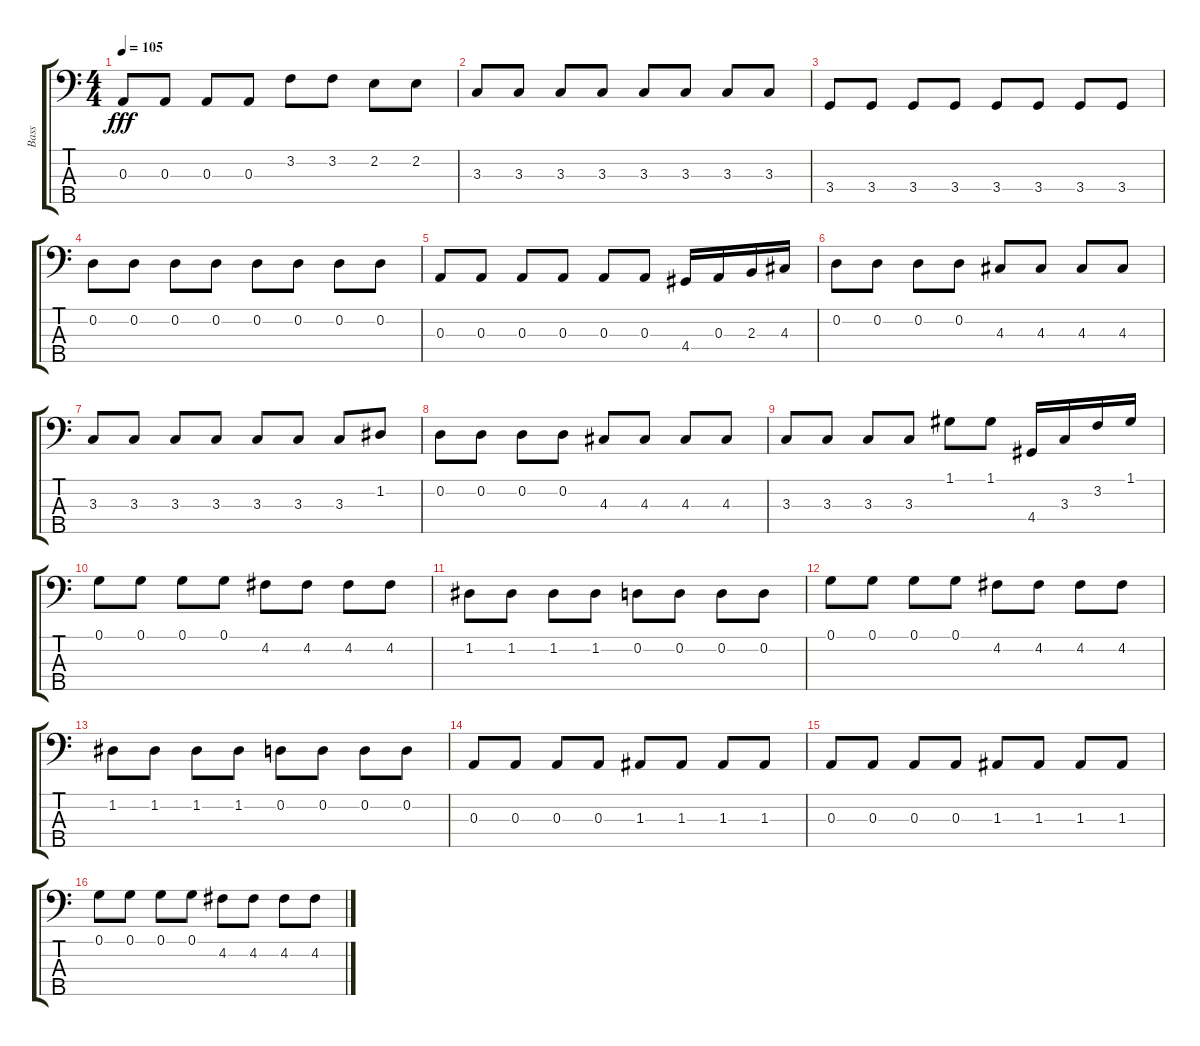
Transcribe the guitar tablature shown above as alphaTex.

\track ("Bass" "Bass") {instrument electricbassfinger}
\staff {score tabs}
\tuning (G2 D2 A1 E1 B0) {hide}
\ts (4 4)
\tempo 105
\clef f4
\ks c
0.3.8{dy fff} 0.3.8 0.3.8 0.3.8 3.2.8 3.2.8 2.2.8 2.2.8 |
3.3.8 3.3.8 3.3.8 3.3.8 3.3.8 3.3.8 3.3.8 3.3.8 |
3.4.8 3.4.8 3.4.8 3.4.8 3.4.8 3.4.8 3.4.8 3.4.8 |
0.2.8 0.2.8 0.2.8 0.2.8 0.2.8 0.2.8 0.2.8 0.2.8 |
0.3.8 0.3.8 0.3.8 0.3.8 0.3.8 0.3.8 4.4.16 0.3.16 2.3.16 4.3.16 |
0.2.8 0.2.8 0.2.8 0.2.8 4.3.8 4.3.8 4.3.8 4.3.8 |
3.3.8 3.3.8 3.3.8 3.3.8 3.3.8 3.3.8 3.3.8 1.2.8 |
0.2.8 0.2.8 0.2.8 0.2.8 4.3.8 4.3.8 4.3.8 4.3.8 |
3.3.8 3.3.8 3.3.8 3.3.8 1.1.8 1.1.8 4.4.16 3.3.16 3.2.16 1.1.16 |
0.1.8 0.1.8 0.1.8 0.1.8 4.2.8 4.2.8 4.2.8 4.2.8 |
1.2.8 1.2.8 1.2.8 1.2.8 0.2.8 0.2.8 0.2.8 0.2.8 |
0.1.8 0.1.8 0.1.8 0.1.8 4.2.8 4.2.8 4.2.8 4.2.8 |
1.2.8 1.2.8 1.2.8 1.2.8 0.2.8 0.2.8 0.2.8 0.2.8 |
0.3.8 0.3.8 0.3.8 0.3.8 1.3.8 1.3.8 1.3.8 1.3.8 |
0.3.8 0.3.8 0.3.8 0.3.8 1.3.8 1.3.8 1.3.8 1.3.8 |
0.1.8 0.1.8 0.1.8 0.1.8 4.2.8 4.2.8 4.2.8 4.2.8
